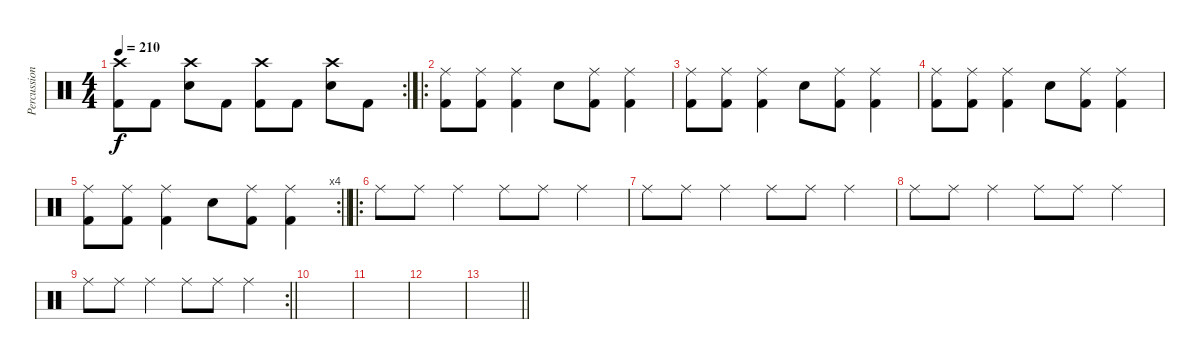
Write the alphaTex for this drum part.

\track ("Percussion" "Percussion") {instrument percussion}
\staff {score}
\articulation defaults
\rc 2
\ts (4 4)
\tempo 210
\clef neutral
\ks c
("Crash high (hit)" "Kick (hit) 2").8{dy f} "Kick (hit) 2".8 ("Crash high (hit)" "Snare (hit) 2").8 "Kick (hit) 2".8 ("Crash high (hit)" "Kick (hit) 2").8 "Kick (hit) 2".8 ("Crash high (hit)" "Snare (hit) 2").8 "Kick (hit) 2".8 |
\ro
("Ride (middle)" "Kick (hit) 2").8 ("Ride (middle)" "Kick (hit) 2").8 ("Ride (middle)" "Kick (hit) 2").4 "Snare (hit) 2".8 ("Ride (middle)" "Kick (hit) 2").8 ("Ride (middle)" "Kick (hit) 2").4 |
("Ride (middle)" "Kick (hit) 2").8 ("Ride (middle)" "Kick (hit) 2").8 ("Ride (middle)" "Kick (hit) 2").4 "Snare (hit) 2".8 ("Ride (middle)" "Kick (hit) 2").8 ("Ride (middle)" "Kick (hit) 2").4 |
("Ride (middle)" "Kick (hit) 2").8 ("Ride (middle)" "Kick (hit) 2").8 ("Ride (middle)" "Kick (hit) 2").4 "Snare (hit) 2".8 ("Ride (middle)" "Kick (hit) 2").8 ("Ride (middle)" "Kick (hit) 2").4 |
\rc 4
\barLineRight lightlight
("Ride (middle)" "Kick (hit) 2").8 ("Ride (middle)" "Kick (hit) 2").8 ("Ride (middle)" "Kick (hit) 2").4 "Snare (hit) 2".8 ("Ride (middle)" "Kick (hit) 2").8 ("Ride (middle)" "Kick (hit) 2").4 |
\ro "Ride (middle)".8 "Ride (middle)".8 "Ride (middle)".4 "Ride (middle)".8 "Ride (middle)".8 "Ride (middle)".4
|
"Ride (middle)".8 "Ride (middle)".8 "Ride (middle)".4 "Ride (middle)".8 "Ride (middle)".8 "Ride (middle)".4 |
"Ride (middle)".8 "Ride (middle)".8 "Ride (middle)".4 "Ride (middle)".8 "Ride (middle)".8 "Ride (middle)".4 |
\rc 2
\barLineRight lightlight "Ride (middle)".8 "Ride (middle)".8 "Ride (middle)".4 "Ride (middle)".8 "Ride (middle)".8 "Ride (middle)".4
|
|
|
|
\barLineRight lightlight
